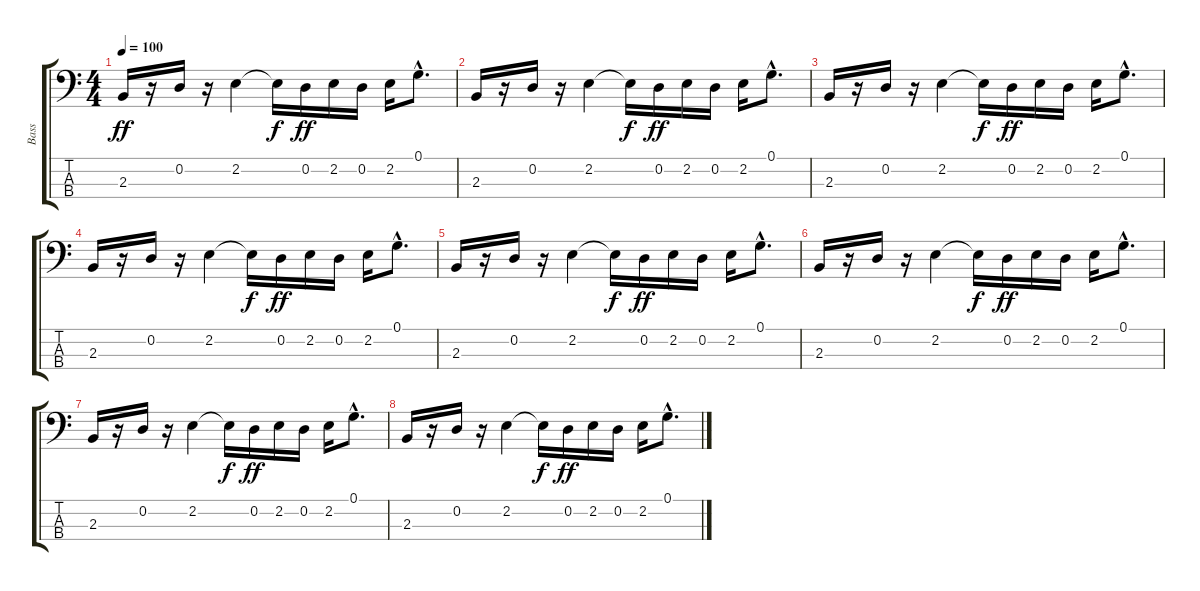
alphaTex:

\track ("Bass" "Bass") {instrument electricbassfinger}
\staff {score tabs}
\tuning (G2 D2 A1 E1) {hide}
\ts (4 4)
\tempo 100
\clef f4
\ks c
2.3.16{dy ff} r.16 0.2.16 r.16 2.2.4 2.2{t}.16{dy f} 0.2.16{dy ff} 2.2.16 0.2.16 2.2.16 0.1{hac}.8{d} |
2.3.16 r.16 0.2.16 r.16 2.2.4 2.2{t}.16{dy f} 0.2.16{dy ff} 2.2.16 0.2.16 2.2.16 0.1{hac}.8{d} |
2.3.16 r.16 0.2.16 r.16 2.2.4 2.2{t}.16{dy f} 0.2.16{dy ff} 2.2.16 0.2.16 2.2.16 0.1{hac}.8{d} |
2.3.16 r.16 0.2.16 r.16 2.2.4 2.2{t}.16{dy f} 0.2.16{dy ff} 2.2.16 0.2.16 2.2.16 0.1{hac}.8{d} |
2.3.16 r.16 0.2.16 r.16 2.2.4 2.2{t}.16{dy f} 0.2.16{dy ff} 2.2.16 0.2.16 2.2.16 0.1{hac}.8{d} |
2.3.16 r.16 0.2.16 r.16 2.2.4 2.2{t}.16{dy f} 0.2.16{dy ff} 2.2.16 0.2.16 2.2.16 0.1{hac}.8{d} |
2.3.16 r.16 0.2.16 r.16 2.2.4 2.2{t}.16{dy f} 0.2.16{dy ff} 2.2.16 0.2.16 2.2.16 0.1{hac}.8{d} |
2.3.16 r.16 0.2.16 r.16 2.2.4 2.2{t}.16{dy f} 0.2.16{dy ff} 2.2.16 0.2.16 2.2.16 0.1{hac}.8{d}
